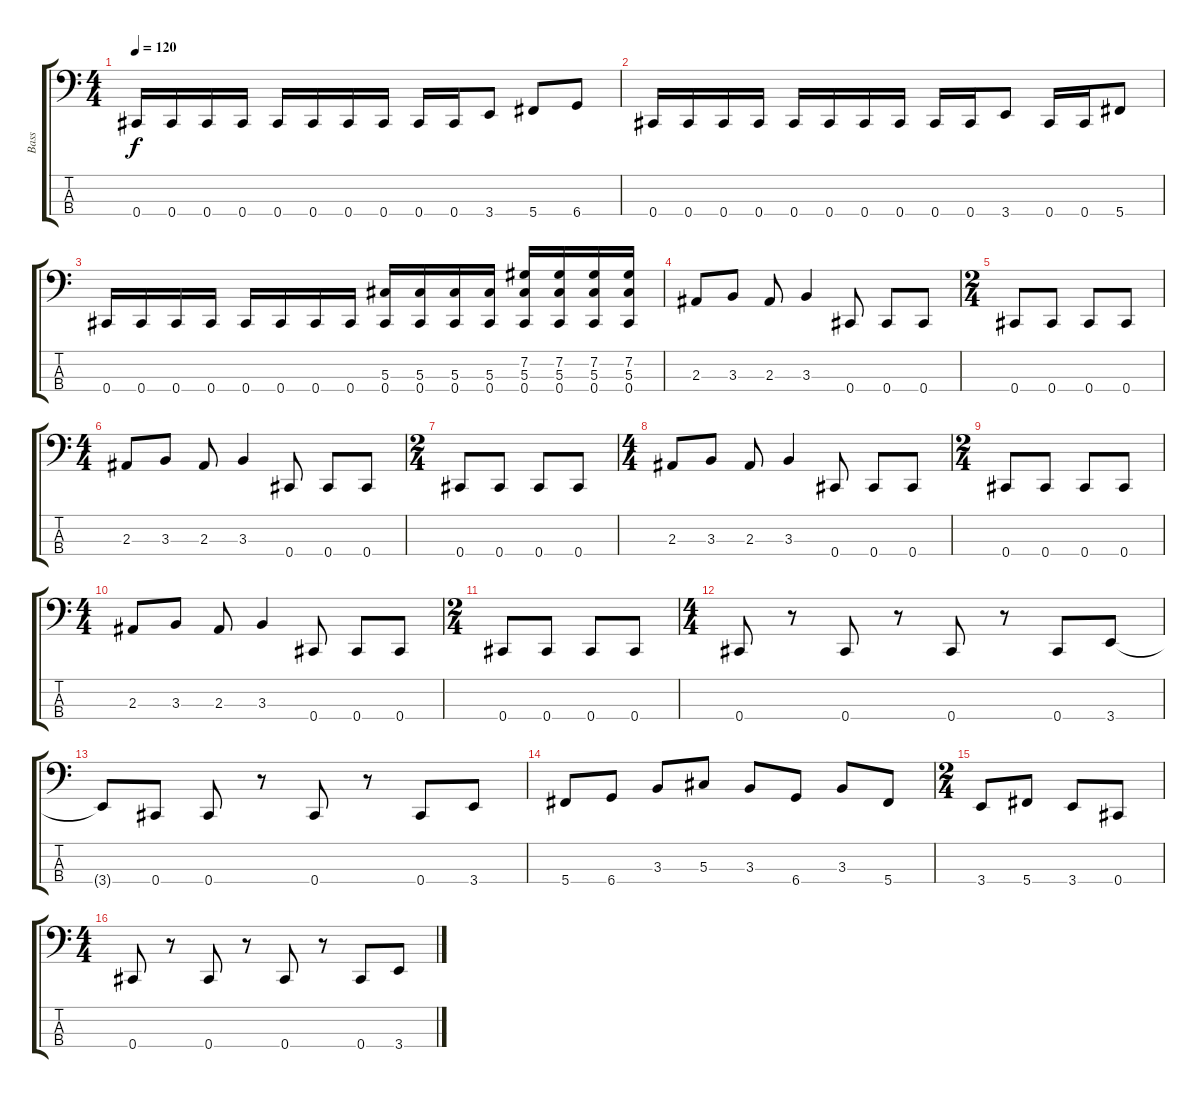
\track ("Bass" "Bass") {instrument slapbass1}
\staff {score tabs}
\tuning (Gb2 Db2 Ab1 Db1) {hide}
\ts (4 4)
\tempo 120
\clef f4
\ks c
0.4.16{dy f} 0.4.16 0.4.16 0.4.16 0.4.16 0.4.16 0.4.16 0.4.16 0.4.16 0.4.16 3.4.8 5.4.8 6.4.8 |
0.4.16 0.4.16 0.4.16 0.4.16 0.4.16 0.4.16 0.4.16 0.4.16 0.4.16 0.4.16 3.4.8 0.4.16 0.4.16 5.4.8 |
0.4.16 0.4.16 0.4.16 0.4.16 0.4.16 0.4.16 0.4.16 0.4.16 (5.3 0.4).16 (5.3 0.4).16 (5.3 0.4).16 (5.3 0.4).16 (7.2 5.3 0.4).16 (7.2 5.3 0.4).16 (7.2 5.3 0.4).16 (7.2 5.3 0.4).16 |
2.3.8{volume 13} 3.3.8 2.3.8 3.3.4 0.4.8 0.4.8 0.4.8 |
\ts (2 4)
0.4.8 0.4.8 0.4.8 0.4.8 |
\ts (4 4)
2.3.8 3.3.8 2.3.8 3.3.4 0.4.8 0.4.8 0.4.8 |
\ts (2 4)
0.4.8{volume 10} 0.4.8 0.4.8 0.4.8 |
\ts (4 4)
2.3.8 3.3.8 2.3.8 3.3.4 0.4.8 0.4.8 0.4.8 |
\ts (2 4)
0.4.8 0.4.8 0.4.8 0.4.8 |
\ts (4 4)
2.3.8{volume 8} 3.3.8 2.3.8 3.3.4 0.4.8 0.4.8 0.4.8 |
\ts (2 4)
0.4.8 0.4.8 0.4.8 0.4.8 |
\ts (4 4)
0.4.8 r.8 0.4.8 r.8 0.4.8 r.8 0.4.8 3.4.8 |
3.4{t}.8{volume 4} 0.4.8 0.4.8 r.8 0.4.8 r.8 0.4.8 3.4.8 |
5.4.8 6.4.8 3.3.8 5.3.8 3.3.8 6.4.8 3.3.8 5.4.8 |
\ts (2 4)
3.4.8 5.4.8 3.4.8 0.4.8 |
\ts (4 4)
0.4.8{volume 1} r.8 0.4.8 r.8 0.4.8 r.8 0.4.8 3.4.8
